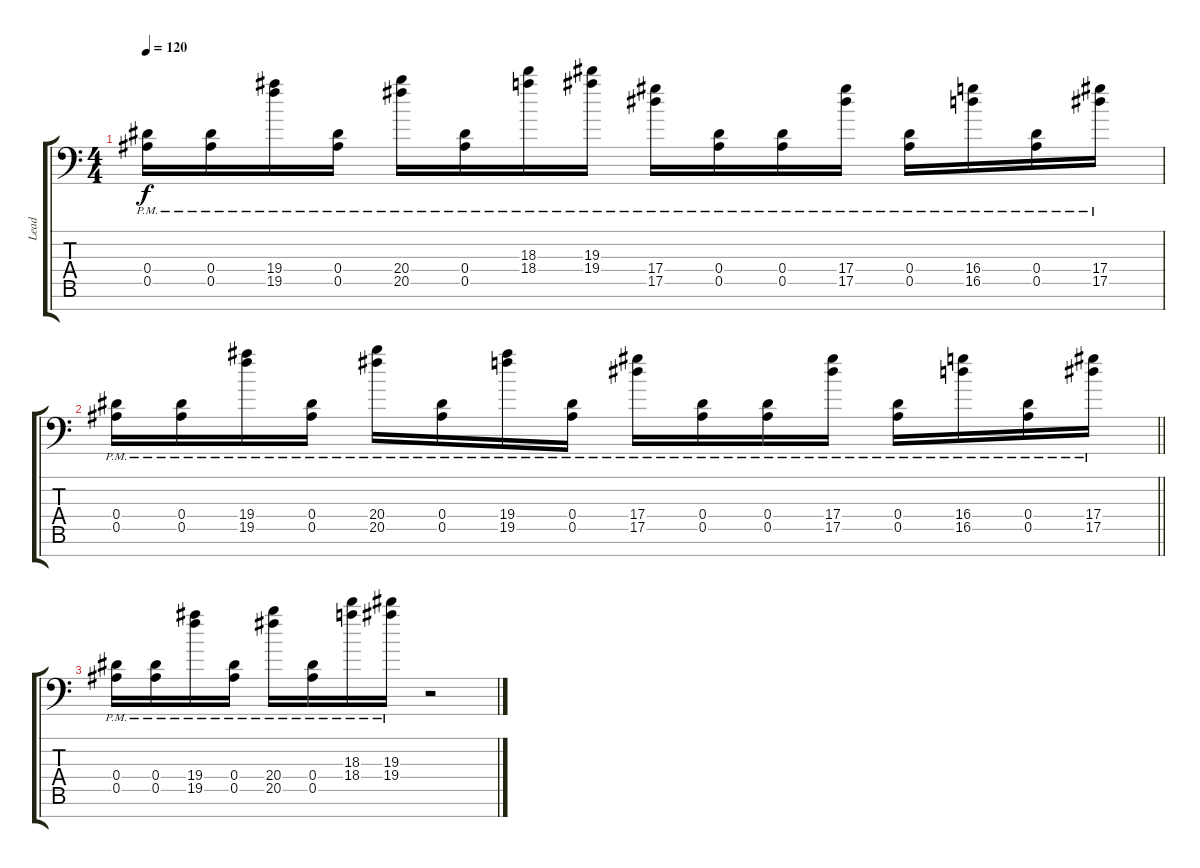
\track ("Lead" "Lead") {instrument overdrivenguitar}
\staff {score tabs}
\tuning (F4 C4 Ab3 Eb3 Bb2 F2 Bb1) {hide}
\ts (4 4)
\tempo 120
\clef f4
\ks c
(0.4{pm} 0.5{pm}).16{dy f} (0.4{pm} 0.5{pm}).16 (19.4{pm} 19.5{pm}).16 (0.4{pm} 0.5{pm}).16 (20.4{pm} 20.5{pm}).16 (0.4{pm} 0.5{pm}).16 (18.3{pm} 18.4{pm}).16 (19.3{pm} 19.4{pm}).16 (17.4{pm} 17.5{pm}).16 (0.4{pm} 0.5{pm}).16 (0.4{pm} 0.5{pm}).16 (17.4{pm} 17.5{pm}).16 (0.4{pm} 0.5{pm}).16 (16.4{pm} 16.5{pm}).16 (0.4{pm} 0.5{pm}).16 (17.4{pm} 17.5{pm}).16 |
\barLineRight lightlight
(0.4{pm} 0.5{pm}).16 (0.4{pm} 0.5{pm}).16 (19.4{pm} 19.5{pm}).16 (0.4{pm} 0.5{pm}).16 (20.4{pm} 20.5{pm}).16 (0.4{pm} 0.5{pm}).16 (19.4{pm} 19.5{pm}).16 (0.4{pm} 0.5{pm}).16 (17.4{pm} 17.5{pm}).16 (0.4{pm} 0.5{pm}).16 (0.4{pm} 0.5{pm}).16 (17.4{pm} 17.5{pm}).16 (0.4{pm} 0.5{pm}).16 (16.4{pm} 16.5{pm}).16 (0.4{pm} 0.5{pm}).16 (17.4{pm} 17.5{pm}).16 |
\section ("" "")
(0.4{pm} 0.5{pm}).16 (0.4{pm} 0.5{pm}).16 (19.4{pm} 19.5{pm}).16 (0.4{pm} 0.5{pm}).16 (20.4{pm} 20.5{pm}).16 (0.4{pm} 0.5{pm}).16 (18.3{pm} 18.4{pm}).16 (19.3{pm} 19.4{pm}).16 r.2
